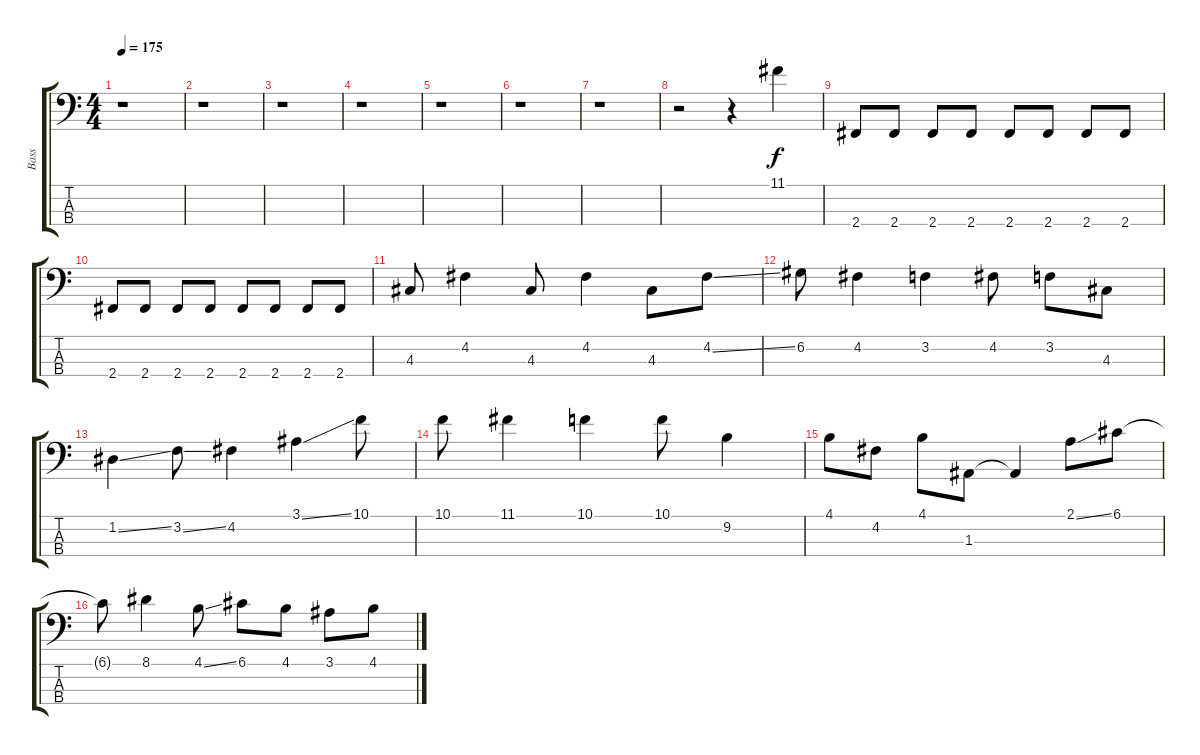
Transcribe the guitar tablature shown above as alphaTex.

\track ("Bass" "Bass") {instrument electricbasspick}
\staff {score tabs}
\tuning (G2 D2 A1 E1) {hide}
\ts (4 4)
\tempo 175
\clef f4
\ks c
r.1{dy f instrument electricbasspick} |
r.1 |
r.1 |
r.1 |
r.1 |
r.1 |
r.1 |
r.2 r.4 11.1.4 |
2.4.8 2.4.8 2.4.8 2.4.8 2.4.8 2.4.8 2.4.8 2.4.8 |
2.4.8 2.4.8 2.4.8 2.4.8 2.4.8 2.4.8 2.4.8 2.4.8 |
4.3.8 4.2.4 4.3.8 4.2.4 4.3.8 4.2{ss}.8 |
6.2.8 4.2.4 3.2.4 4.2.8 3.2.8 4.3.8 |
1.2{ss}.4 3.2{ss}.8 4.2.4 3.1{ss}.4 10.1.8 |
10.1.8 11.1.4 10.1.4 10.1.8 9.2.4 |
4.1.8 4.2.8 4.1.8 1.3.8 1.3{t}.4 2.1{ss}.8 6.1.8 |
6.1{t}.8 8.1.4 4.1{ss}.8 6.1.8 4.1.8 3.1.8 4.1.8
